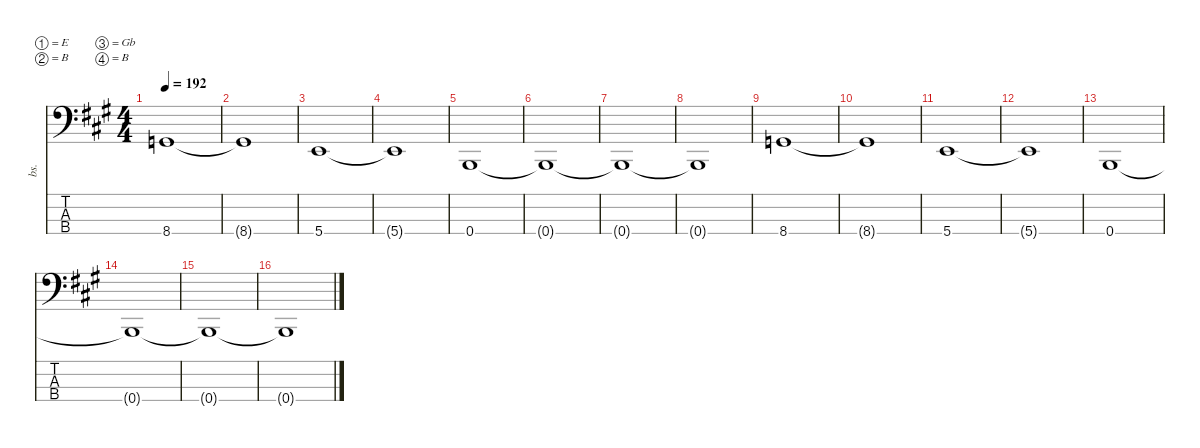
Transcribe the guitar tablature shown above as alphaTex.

\defaultSystemsLayout 4
\hideDynamics
\bracketExtendMode nobrackets
\otherSystemsTrackNameOrientation horizontal
\track ("Electric Bass" "bs.") {instrument electricbassfinger}
\staff {score tabs}
\tuning (E2 B1 Gb1 B0)
\ts (4 4)
\tempo 192
\clef f4
\ks a
8.4{acc forcenatural}.1{dy ff beam Up} |
8.4{t acc forcenatural}.1{beam Up} |
5.4{acc forcenatural}.1{beam Up} |
5.4{t acc forcenatural}.1{beam Up} |
0.4{acc forcenatural}.1{beam Up} |
0.4{t acc forcenatural}.1{beam Up} |
0.4{t acc forcenatural}.1{beam Up} |
0.4{t acc forcenatural}.1{beam Up} |
8.4{acc forcenatural}.1{beam Up} |
8.4{t acc forcenatural}.1{beam Up} |
5.4{acc forcenatural}.1{beam Up} |
5.4{t acc forcenatural}.1{beam Up} |
0.4{acc forcenatural}.1{beam Up} |
0.4{t acc forcenatural}.1{beam Up} |
0.4{t acc forcenatural}.1{beam Up} |
0.4{t acc forcenatural}.1{beam Up}
